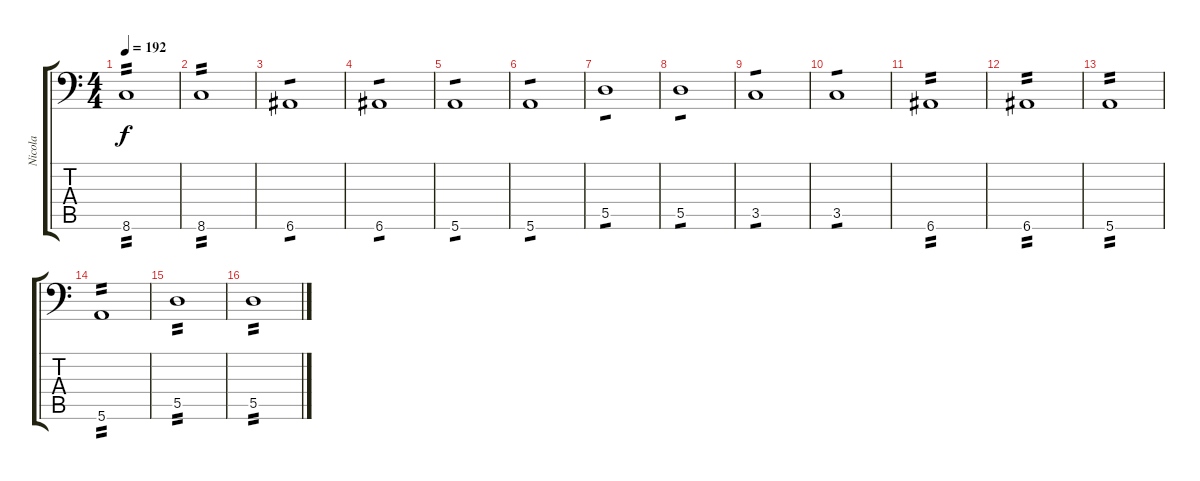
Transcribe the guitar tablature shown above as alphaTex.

\track ("Nicola" "Nicola") {instrument electricbasspick}
\staff {score tabs}
\tuning (E3 B2 G2 D2 A1 E1) {hide}
\ts (4 4)
\tempo 192
\clef f4
\ks c
8.6.1{tp 2 dy f} |
8.6.1{tp 2} |
6.6.1{tp 1} |
6.6.1{tp 1} |
5.6.1{tp 1} |
5.6.1{tp 1} |
5.5.1{tp 1} |
5.5.1{tp 1} |
3.5.1{tp 1} |
3.5.1{tp 1} |
6.6.1{tp 2} |
6.6.1{tp 2} |
5.6.1{tp 2} |
5.6.1{tp 2} |
5.5.1{tp 2} |
5.5.1{tp 2}
